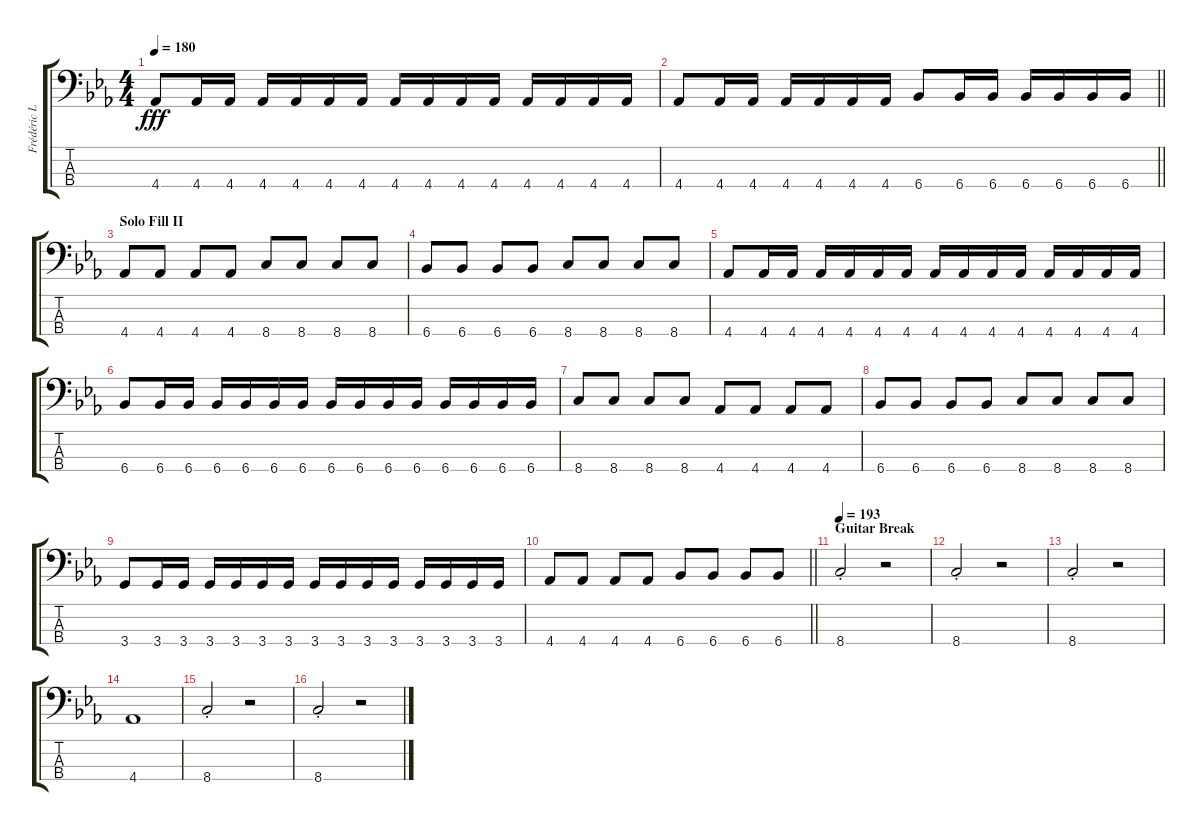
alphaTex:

\track ("Frédéric Leclercq (Bass)" "Frédéric L") {instrument electricbasspick}
\staff {score tabs}
\tuning (G2 D2 A1 E1) {hide}
\ts (4 4)
\tempo 180
\clef f4
\ks eb
4.4.8{dy fff} 4.4.16 4.4.16 4.4.16 4.4.16 4.4.16 4.4.16 4.4.16 4.4.16 4.4.16 4.4.16 4.4.16 4.4.16 4.4.16 4.4.16 |
\barLineRight lightlight
4.4.8 4.4.16 4.4.16 4.4.16 4.4.16 4.4.16 4.4.16 6.4.8 6.4.16 6.4.16 6.4.16 6.4.16 6.4.16 6.4.16 |
\section ("" "Solo Fill II")
4.4.8 4.4.8 4.4.8 4.4.8 8.4.8 8.4.8 8.4.8 8.4.8 |
6.4.8 6.4.8 6.4.8 6.4.8 8.4.8 8.4.8 8.4.8 8.4.8 |
4.4.8 4.4.16 4.4.16 4.4.16 4.4.16 4.4.16 4.4.16 4.4.16 4.4.16 4.4.16 4.4.16 4.4.16 4.4.16 4.4.16 4.4.16 |
6.4.8 6.4.16 6.4.16 6.4.16 6.4.16 6.4.16 6.4.16 6.4.16 6.4.16 6.4.16 6.4.16 6.4.16 6.4.16 6.4.16 6.4.16 |
8.4.8 8.4.8 8.4.8 8.4.8 4.4.8 4.4.8 4.4.8 4.4.8 |
6.4.8 6.4.8 6.4.8 6.4.8 8.4.8 8.4.8 8.4.8 8.4.8 |
3.4.8 3.4.16 3.4.16 3.4.16 3.4.16 3.4.16 3.4.16 3.4.16 3.4.16 3.4.16 3.4.16 3.4.16 3.4.16 3.4.16 3.4.16 |
\barLineRight lightlight
4.4.8 4.4.8 4.4.8 4.4.8 6.4.8 6.4.8 6.4.8 6.4.8 |
\section ("" "Guitar Break")
\tempo 193
8.4{st}.2 r.2 |
8.4{st}.2 r.2 |
8.4{st}.2 r.2 |
4.4.1 |
8.4{st}.2 r.2 |
8.4{st}.2 r.2
